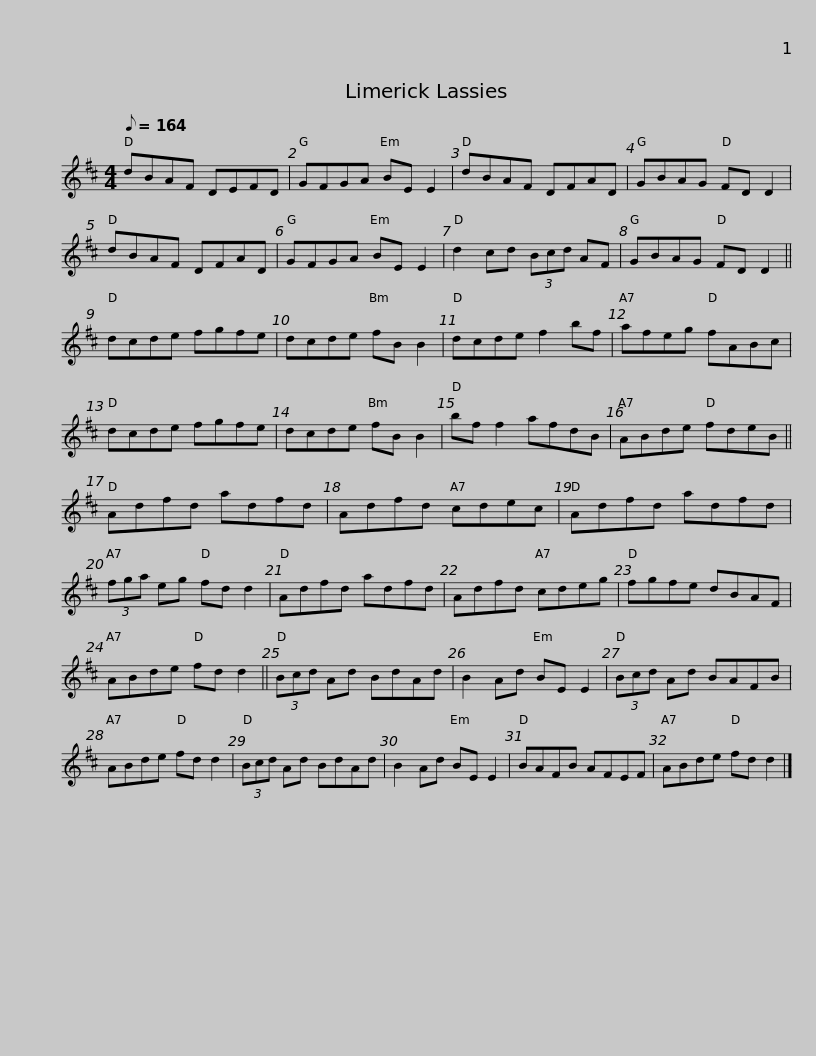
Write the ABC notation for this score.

X:1
L:1/8
Q:1/8=164
M:4/4
I:linebreak $
K:D
V:1 treble
V:1
 dBAF DEFD | GFGA BE E2 | dBAF DFAD | GBAG FD D2 |$ dBAF DFAD | %5
 GFGA BE E2 | d2 cd (3Bcd AF | GBAG FD D2 ||$ dcde fgfe | dcde fB B2 | %10
 dcde f2 bf | afeg fABc |$ dcde fgfe | dcde fB B2 | bf f2 afdB | %15
 ABde fdeB ||$ Adfd adfd | Adfd cdec | Adfd adfd | (3fga eg fd d2 |$ %20
 Adfd adfd | Adfd cdeg | fgfe dBAF | ABde fd d2 ||$ (3Bcd Ad BdAd | %25
 B2 Ad BE E2 | (3Bcd Ad BAFB | ABde fd d2 |$ (3Bcd Ad BdAd | B2 Ad BE E2 | %30
 BAFB AFEF | ABde fd d2 |] %32
